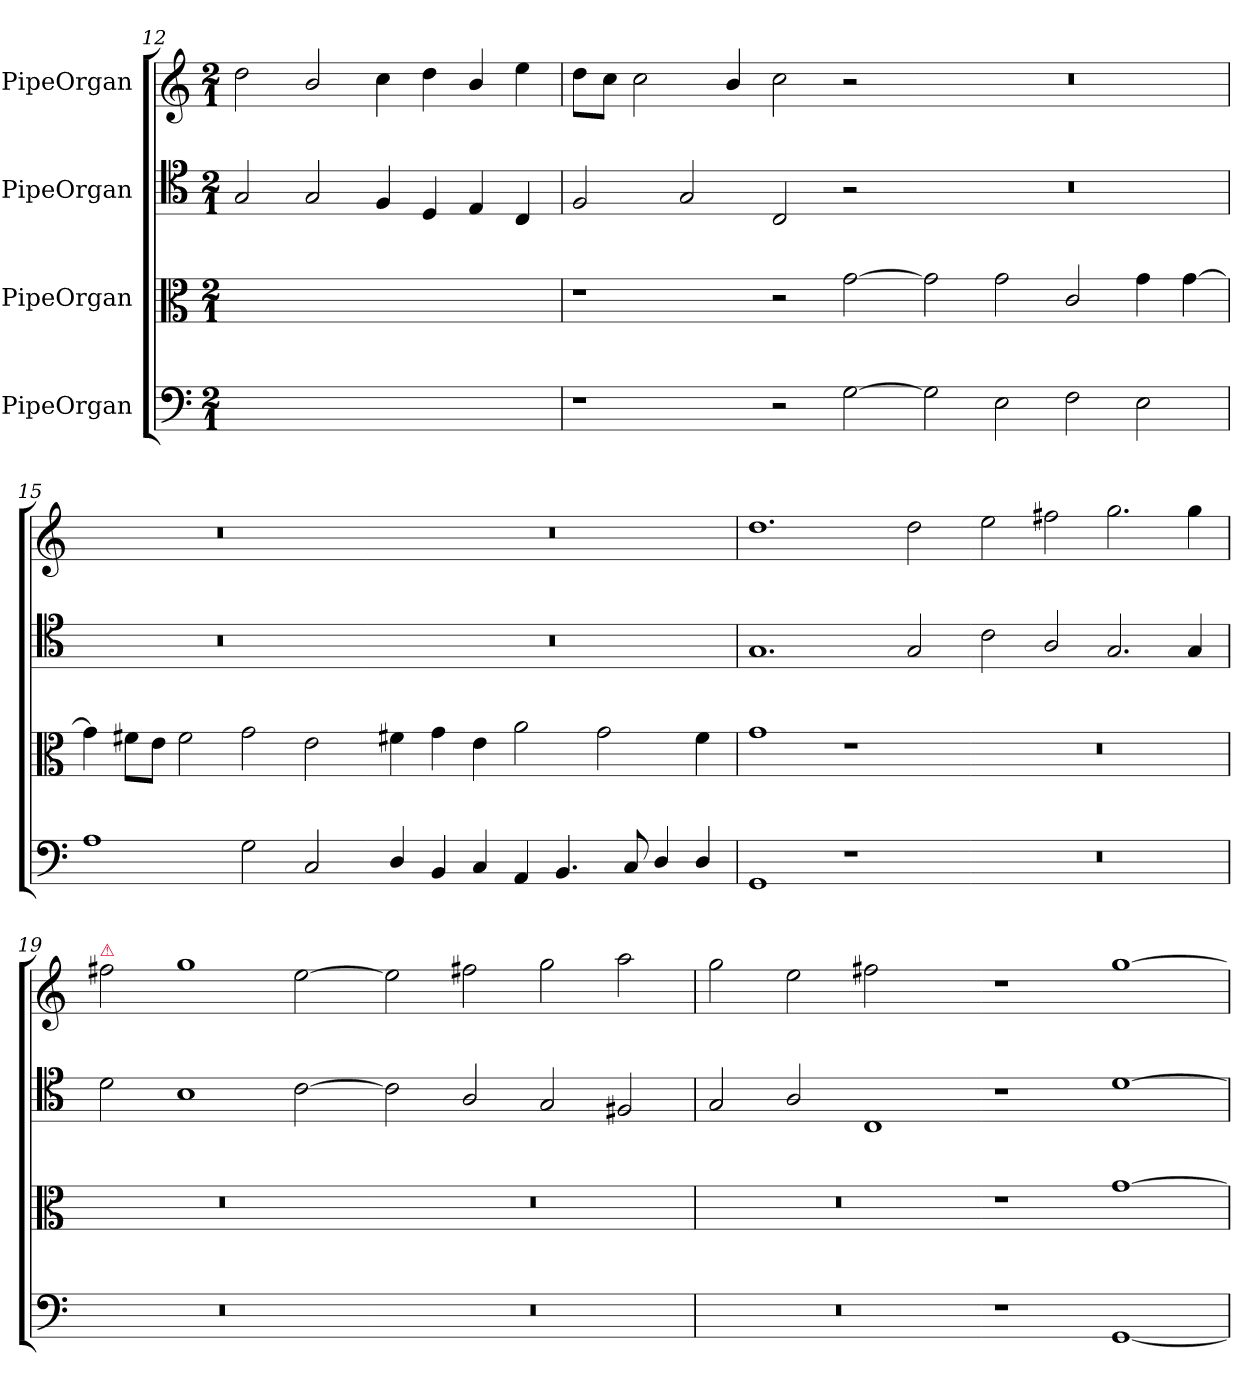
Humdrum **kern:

**kern	**kern	**kern	**kern
*part4	*part3	*part2	*part1
*staff4	*staff3	*staff2	*staff1
*I"PipeOrgan	*I"PipeOrgan	*I"PipeOrgan	*I"PipeOrgan
*clefF4	*clefC3	*clefC4	*clefG2
*k[]	*k[]	*k[]	*k[]
*C:	*C:	*C:	*C:
*M2/1	*M2/1	*M2/1	*M2/1
=12	=12	=12	=12
0ryy	0ryy	2G/	2dd\
.	.	2G/	2b/
.	.	4F/	4cc\
.	.	4D/	4dd\
.	.	4E/	4b/
.	.	4C/	4ee\
=13	=13	=13	=13
1r	1r	2F/	8dd\L
.	.	.	8cc\J
.	.	.	2cc\
.	.	2G/	.
.	.	.	4b/
2r	2r	2C/	2cc\
[2G	[2g	2r	2r
=14-	=14-	=14-	=14-
2G]	2g]	0r	0r
2E\	2g\	.	.
2F\	2c/	.	.
2E\	4g\	.	.
.	[4g\	.	.
=15	=15	=15	=15
1A	4g\]	0r	0r
.	8f#X\L	.	.
.	8e\J	.	.
.	2f#\	.	.
2G\	2g\	.	.
2C/	2e\	.	.
=16-	=16-	=16-	=16-
4D/	4f#X\	0r	0r
4BB/	4g\	.	.
4C/	4e\	.	.
4AA/	2a\	.	.
4.BB/	.	.	.
.	2g\	.	.
8C/	.	.	.
4D/	.	.	.
4D/	4f#\	.	.
=17	=17	=17	=17
1GG	1g	1.G	1.dd
1r	1r	.	.
.	.	2G/	2dd\
=18-	=18-	=18-	=18-
0r	0r	2c\	2ee\
.	.	2A/	2ff#X\
.	.	2.G/	2.gg\
.	.	4G/	4gg\
=19	=19	=19	=19
!	!	!	!LO:TX:a:color=crimson:t=⚠
0r	0r	2d\	2ff#X\
.	.	1B	1gg
.	.	[2c	[2ee
=20-	=20-	=20-	=20-
0r	0r	2c]	2ee]
.	.	2A/	2ff#X\
.	.	2G/	2gg\
.	.	2F#X/	2aa\
=21	=21	=21	=21
0r	0r	2G/	2gg\
.	.	2A/	2ee\
!	!	!	!LO:N:vis=2
.	.	1C	1ff#X
=22-	=22-	=22-	=22-
1r	1r	1r	1r
[1GG	[1g	[1d	[1gg
=	=	=	=
*-	*-	*-	*-
